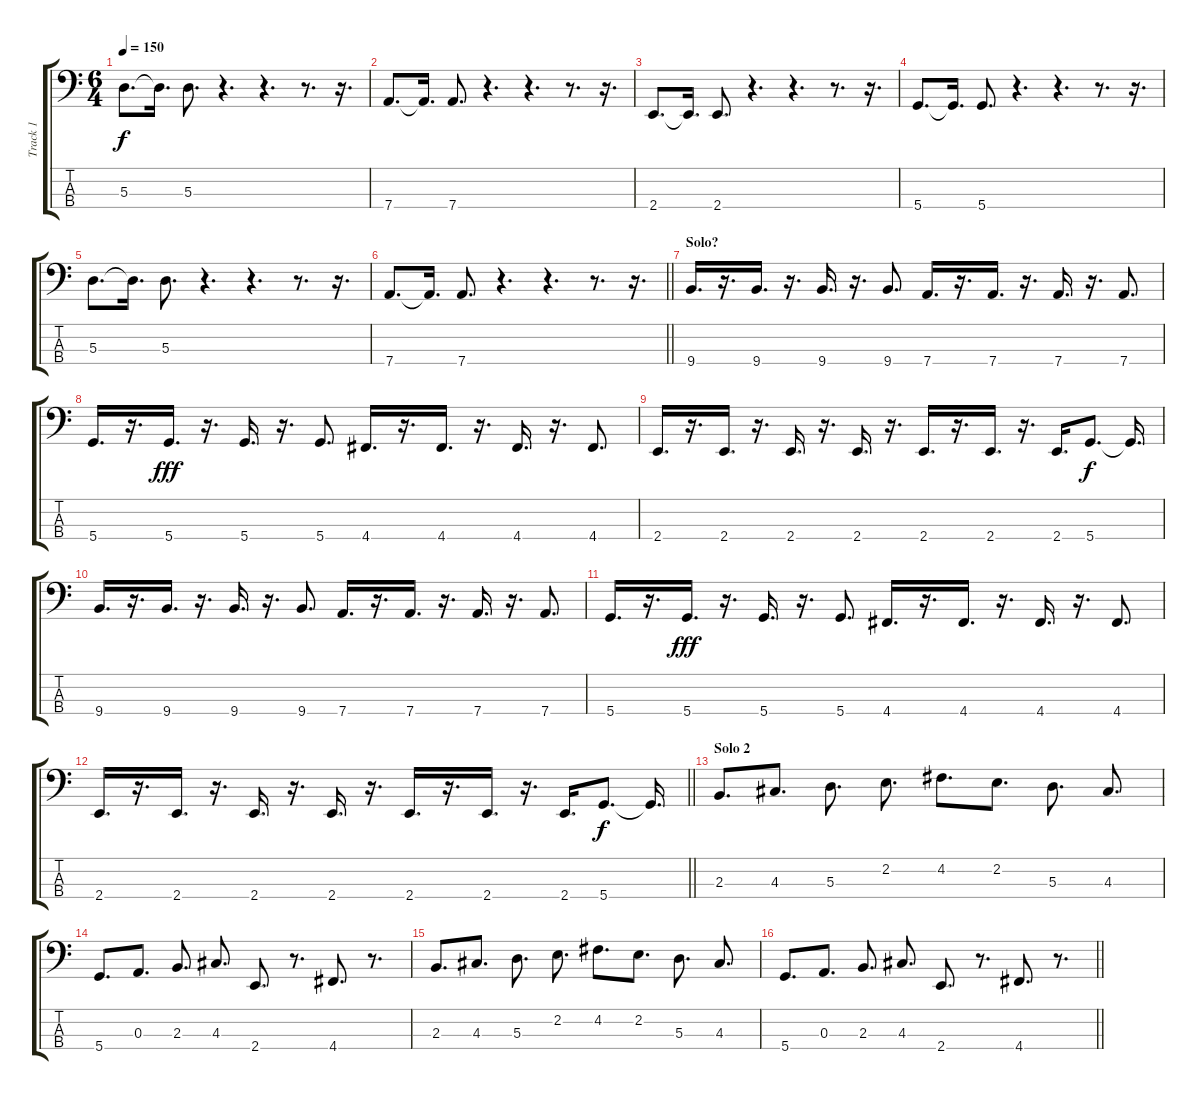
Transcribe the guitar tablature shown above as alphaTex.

\track ("Track 1" "Track 1") {solo instrument electricbassfinger}
\staff {score tabs}
\tuning (G2 D2 A1 D1) {hide}
\ts (6 4)
\tempo 150
\clef f4
\ks c
5.3.8{d dy f} 5.3{t}.16{d} 5.3.8{d} r.4{d} r.4{d} r.8{d} r.16{d} |
7.4.8{d} 7.4{t}.16{d} 7.4.8{d} r.4{d} r.4{d} r.8{d} r.16{d} |
2.4.8{d} 2.4{t}.16{d} 2.4.8{d} r.4{d} r.4{d} r.8{d} r.16{d} |
5.4.8{d} 5.4{t}.16{d} 5.4.8{d} r.4{d} r.4{d} r.8{d} r.16{d} |
5.3.8{d} 5.3{t}.16{d} 5.3.8{d} r.4{d} r.4{d} r.8{d} r.16{d} |
\barLineRight lightlight
7.4.8{d} 7.4{t}.16{d} 7.4.8{d} r.4{d} r.4{d} r.8{d} r.16{d} |
\section ("" "Solo?")
9.4.16{d} r.16{d} 9.4.16{d} r.16{d} 9.4.16{d} r.16{d} 9.4.8{d} 7.4.16{d} r.16{d} 7.4.16{d} r.16{d} 7.4.16{d} r.16{d} 7.4.8{d} |
5.4.16{d} r.16{d} 5.4.16{d dy fff} r.16{d} 5.4.16{d} r.16{d} 5.4.8{d} 4.4.16{d} r.16{d} 4.4.16{d} r.16{d} 4.4.16{d} r.16{d} 4.4.8{d} |
2.4.16{d} r.16{d} 2.4.16{d} r.16{d} 2.4.16{d} r.16{d} 2.4.16{d} r.16{d} 2.4.16{d} r.16{d} 2.4.16{d} r.16{d} 2.4.16{d} 5.4.8{d dy f} 5.4{t}.16{d} |
9.4.16{d} r.16{d} 9.4.16{d} r.16{d} 9.4.16{d} r.16{d} 9.4.8{d} 7.4.16{d} r.16{d} 7.4.16{d} r.16{d} 7.4.16{d} r.16{d} 7.4.8{d} |
5.4.16{d} r.16{d} 5.4.16{d dy fff} r.16{d} 5.4.16{d} r.16{d} 5.4.8{d} 4.4.16{d} r.16{d} 4.4.16{d} r.16{d} 4.4.16{d} r.16{d} 4.4.8{d} |
\barLineRight lightlight
2.4.16{d} r.16{d} 2.4.16{d} r.16{d} 2.4.16{d} r.16{d} 2.4.16{d} r.16{d} 2.4.16{d} r.16{d} 2.4.16{d} r.16{d} 2.4.16{d} 5.4.8{d dy f} 5.4{t}.16{d} |
\section ("" "Solo 2")
2.3.8{d} 4.3.8{d} 5.3.8{d} 2.2.8{d} 4.2.8{d} 2.2.8{d} 5.3.8{d} 4.3.8{d} |
5.4.8{d} 0.3.8{d} 2.3.8{d} 4.3.8{d} 2.4.8{d} r.8{d} 4.4.8{d} r.8{d} |
2.3.8{d} 4.3.8{d} 5.3.8{d} 2.2.8{d} 4.2.8{d} 2.2.8{d} 5.3.8{d} 4.3.8{d} |
\barLineRight lightlight
5.4.8{d} 0.3.8{d} 2.3.8{d} 4.3.8{d} 2.4.8{d} r.8{d} 4.4.8{d} r.8{d}
